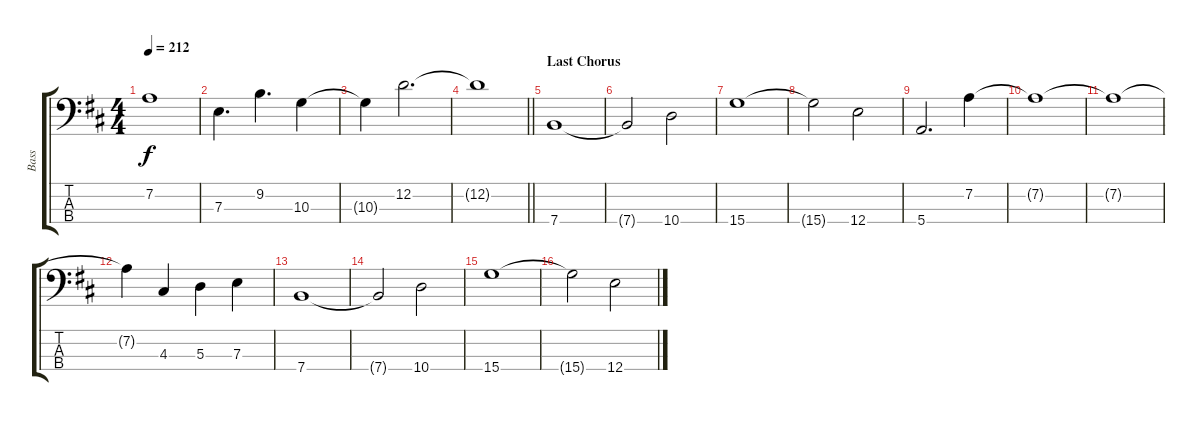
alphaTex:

\track ("Bass" "Bass") {instrument electricbassfinger}
\staff {score tabs}
\tuning (G2 D2 A1 E1) {hide}
\ts (4 4)
\tempo 212
\clef f4
\ks d
7.2{t}.1{dy f} |
7.3.4{d} 9.2.4{d} 10.3.4 |
10.3{t}.4 12.2.2{d} |
\barLineRight lightlight
12.2{t}.1 |
\section ("" "Last Chorus")
7.4.1 |
7.4{t}.2 10.4.2 |
15.4.1 |
15.4{t}.2 12.4.2 |
5.4.2{d} 7.2.4 |
7.2{t}.1 |
7.2{t}.1 |
7.2{t}.4 4.3.4 5.3.4 7.3.4 |
7.4.1 |
7.4{t}.2 10.4.2 |
15.4.1 |
15.4{t}.2 12.4.2
